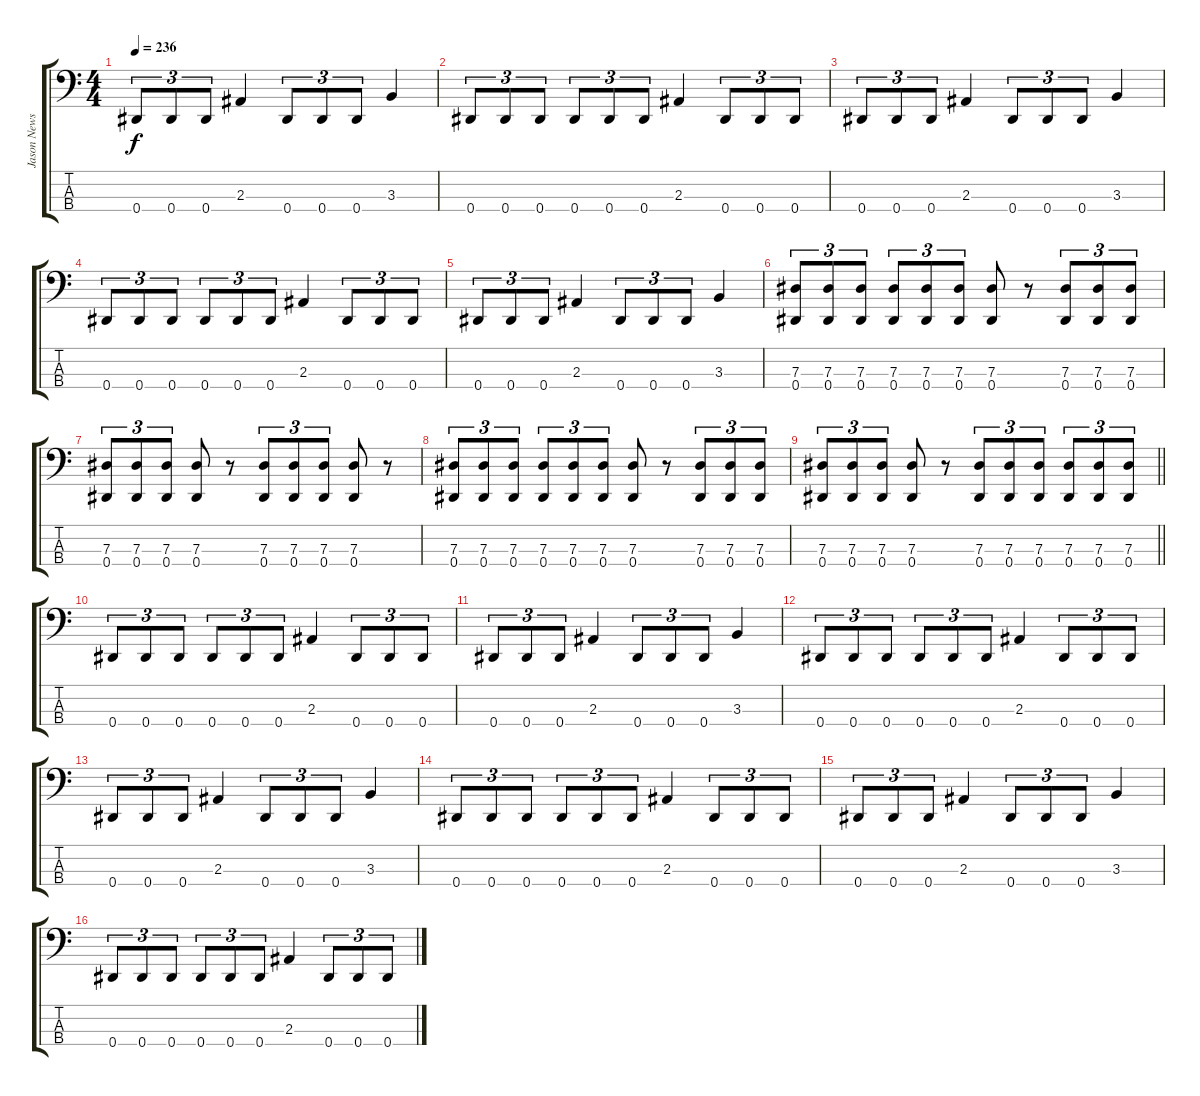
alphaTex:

\track ("Jason Newstead" "Jason News") {instrument electricbasspick}
\staff {score tabs}
\tuning (Gb2 Db2 Ab1 Eb1) {hide}
\ts (4 4)
\tempo 236
\clef f4
\ks c
0.4.8{tu (3 2) dy f} 0.4.8{tu (3 2)} 0.4.8{tu (3 2)} 2.3.4 0.4.8{tu (3 2)} 0.4.8{tu (3 2)} 0.4.8{tu (3 2)} 3.3.4 |
0.4.8{tu (3 2)} 0.4.8{tu (3 2)} 0.4.8{tu (3 2)} 0.4.8{tu (3 2)} 0.4.8{tu (3 2)} 0.4.8{tu (3 2)} 2.3.4 0.4.8{tu (3 2)} 0.4.8{tu (3 2)} 0.4.8{tu (3 2)} |
0.4.8{tu (3 2)} 0.4.8{tu (3 2)} 0.4.8{tu (3 2)} 2.3.4 0.4.8{tu (3 2)} 0.4.8{tu (3 2)} 0.4.8{tu (3 2)} 3.3.4 |
0.4.8{tu (3 2)} 0.4.8{tu (3 2)} 0.4.8{tu (3 2)} 0.4.8{tu (3 2)} 0.4.8{tu (3 2)} 0.4.8{tu (3 2)} 2.3.4 0.4.8{tu (3 2)} 0.4.8{tu (3 2)} 0.4.8{tu (3 2)} |
0.4.8{tu (3 2)} 0.4.8{tu (3 2)} 0.4.8{tu (3 2)} 2.3.4 0.4.8{tu (3 2)} 0.4.8{tu (3 2)} 0.4.8{tu (3 2)} 3.3.4 |
(7.3 0.4).8{tu (3 2)} (7.3 0.4).8{tu (3 2)} (7.3 0.4).8{tu (3 2)} (7.3 0.4).8{tu (3 2)} (7.3 0.4).8{tu (3 2)} (7.3 0.4).8{tu (3 2)} (7.3 0.4).8 r.8 (7.3 0.4).8{tu (3 2)} (7.3 0.4).8{tu (3 2)} (7.3 0.4).8{tu (3 2)} |
(7.3 0.4).8{tu (3 2)} (7.3 0.4).8{tu (3 2)} (7.3 0.4).8{tu (3 2)} (7.3 0.4).8 r.8 (7.3 0.4).8{tu (3 2)} (7.3 0.4).8{tu (3 2)} (7.3 0.4).8{tu (3 2)} (7.3 0.4).8 r.8 |
(7.3 0.4).8{tu (3 2)} (7.3 0.4).8{tu (3 2)} (7.3 0.4).8{tu (3 2)} (7.3 0.4).8{tu (3 2)} (7.3 0.4).8{tu (3 2)} (7.3 0.4).8{tu (3 2)} (7.3 0.4).8 r.8 (7.3 0.4).8{tu (3 2)} (7.3 0.4).8{tu (3 2)} (7.3 0.4).8{tu (3 2)} |
\barLineRight lightlight
(7.3 0.4).8{tu (3 2)} (7.3 0.4).8{tu (3 2)} (7.3 0.4).8{tu (3 2)} (7.3 0.4).8 r.8 (7.3 0.4).8{tu (3 2)} (7.3 0.4).8{tu (3 2)} (7.3 0.4).8{tu (3 2)} (7.3 0.4).8{tu (3 2)} (7.3 0.4).8{tu (3 2)} (7.3 0.4).8{tu (3 2)} |
0.4.8{tu (3 2)} 0.4.8{tu (3 2)} 0.4.8{tu (3 2)} 0.4.8{tu (3 2)} 0.4.8{tu (3 2)} 0.4.8{tu (3 2)} 2.3.4 0.4.8{tu (3 2)} 0.4.8{tu (3 2)} 0.4.8{tu (3 2)} |
0.4.8{tu (3 2)} 0.4.8{tu (3 2)} 0.4.8{tu (3 2)} 2.3.4 0.4.8{tu (3 2)} 0.4.8{tu (3 2)} 0.4.8{tu (3 2)} 3.3.4 |
0.4.8{tu (3 2)} 0.4.8{tu (3 2)} 0.4.8{tu (3 2)} 0.4.8{tu (3 2)} 0.4.8{tu (3 2)} 0.4.8{tu (3 2)} 2.3.4 0.4.8{tu (3 2)} 0.4.8{tu (3 2)} 0.4.8{tu (3 2)} |
0.4.8{tu (3 2)} 0.4.8{tu (3 2)} 0.4.8{tu (3 2)} 2.3.4 0.4.8{tu (3 2)} 0.4.8{tu (3 2)} 0.4.8{tu (3 2)} 3.3.4 |
0.4.8{tu (3 2)} 0.4.8{tu (3 2)} 0.4.8{tu (3 2)} 0.4.8{tu (3 2)} 0.4.8{tu (3 2)} 0.4.8{tu (3 2)} 2.3.4 0.4.8{tu (3 2)} 0.4.8{tu (3 2)} 0.4.8{tu (3 2)} |
0.4.8{tu (3 2)} 0.4.8{tu (3 2)} 0.4.8{tu (3 2)} 2.3.4 0.4.8{tu (3 2)} 0.4.8{tu (3 2)} 0.4.8{tu (3 2)} 3.3.4 |
0.4.8{tu (3 2)} 0.4.8{tu (3 2)} 0.4.8{tu (3 2)} 0.4.8{tu (3 2)} 0.4.8{tu (3 2)} 0.4.8{tu (3 2)} 2.3.4 0.4.8{tu (3 2)} 0.4.8{tu (3 2)} 0.4.8{tu (3 2)}
